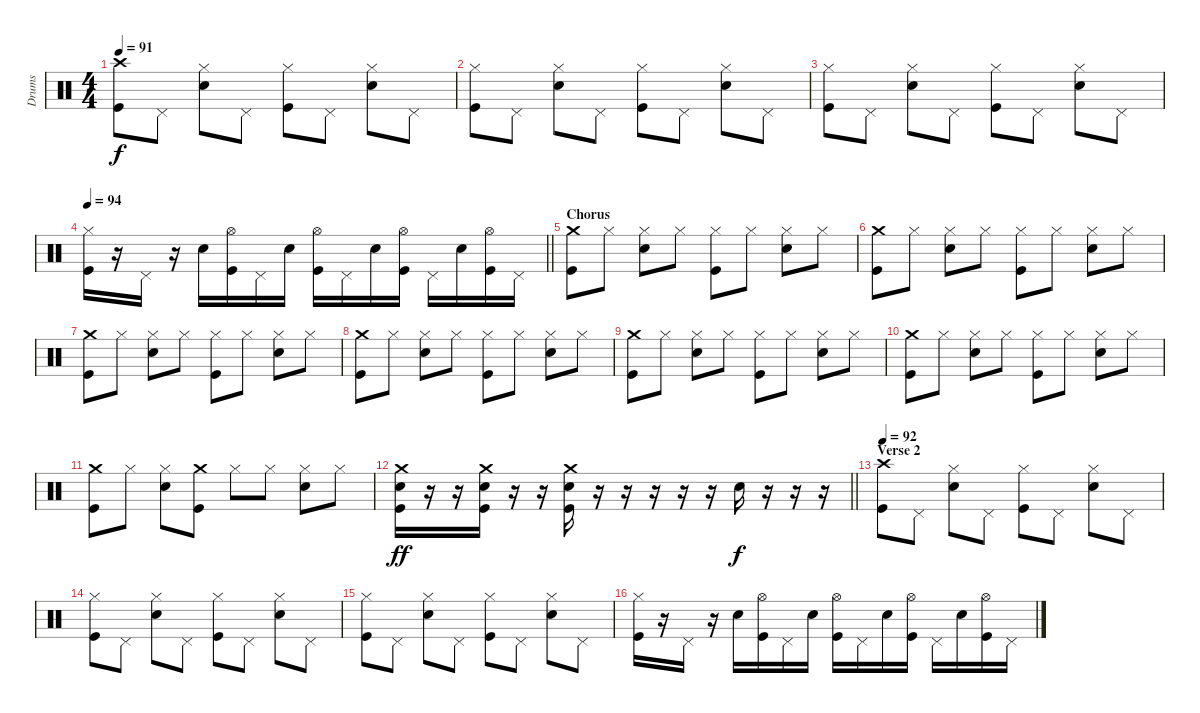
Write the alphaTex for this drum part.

\track ("Drums" "Drums") {instrument percussion}
\staff {score}
\articulation defaults
\ts (4 4)
\tempo 91
\clef neutral
\ks c
("Crash high (hit)" "Kick (hit)").8{dy f} "Pedal Hi-Hat (hit)".8 ("Hi-Hat (closed)" "Snare (hit) 2").8 "Pedal Hi-Hat (hit)".8 ("Hi-Hat (closed)" "Kick (hit)").8 "Pedal Hi-Hat (hit)".8 ("Hi-Hat (closed)" "Snare (hit) 2").8 "Pedal Hi-Hat (hit)".8 |
("Hi-Hat (closed)" "Kick (hit)").8 "Pedal Hi-Hat (hit)".8 ("Hi-Hat (closed)" "Snare (hit) 2").8 "Pedal Hi-Hat (hit)".8 ("Hi-Hat (closed)" "Kick (hit)").8 "Pedal Hi-Hat (hit)".8 ("Hi-Hat (closed)" "Snare (hit) 2").8 "Pedal Hi-Hat (hit)".8 |
("Hi-Hat (closed)" "Kick (hit)").8 "Pedal Hi-Hat (hit)".8 ("Hi-Hat (closed)" "Snare (hit) 2").8 "Pedal Hi-Hat (hit)".8 ("Hi-Hat (closed)" "Kick (hit)").8 "Pedal Hi-Hat (hit)".8 ("Hi-Hat (closed)" "Snare (hit) 2").8 "Pedal Hi-Hat (hit)".8 |
\tempo 94
\barLineRight lightlight
("Hi-Hat (closed)" "Kick (hit)").16 r.16 "Pedal Hi-Hat (hit)".16 r.16 "Snare (hit) 2".16 ("Hi-Hat (open)" "Kick (hit)").16 "Pedal Hi-Hat (hit)".16 "Snare (hit) 2".16 ("Hi-Hat (open)" "Kick (hit)").16 "Pedal Hi-Hat (hit)".16 "Snare (hit) 2".16 ("Hi-Hat (open)" "Kick (hit)").16 "Pedal Hi-Hat (hit)".16 "Snare (hit) 2".16 ("Hi-Hat (open)" "Kick (hit)").16 "Pedal Hi-Hat (hit)".16 |
\section ("" "Chorus")
("Crash medium (hit)" "Kick (hit)").8 "Hi-Hat (closed)".8 ("Hi-Hat (closed)" "Snare (hit) 2").8 "Hi-Hat (closed)".8 ("Hi-Hat (closed)" "Kick (hit)").8 "Hi-Hat (closed)".8 ("Hi-Hat (closed)" "Snare (hit) 2").8 "Hi-Hat (closed)".8 |
("Crash medium (hit)" "Kick (hit)").8 "Hi-Hat (closed)".8 ("Hi-Hat (closed)" "Snare (hit) 2").8 "Hi-Hat (closed)".8 ("Hi-Hat (closed)" "Kick (hit)").8 "Hi-Hat (closed)".8 ("Hi-Hat (closed)" "Snare (hit) 2").8 "Hi-Hat (closed)".8 |
("Crash medium (hit)" "Kick (hit)").8 "Hi-Hat (closed)".8 ("Hi-Hat (closed)" "Snare (hit) 2").8 "Hi-Hat (closed)".8 ("Hi-Hat (closed)" "Kick (hit)").8 "Hi-Hat (closed)".8 ("Hi-Hat (closed)" "Snare (hit) 2").8 "Hi-Hat (closed)".8 |
("Crash medium (hit)" "Kick (hit)").8 "Hi-Hat (closed)".8 ("Hi-Hat (closed)" "Snare (hit) 2").8 "Hi-Hat (closed)".8 ("Hi-Hat (closed)" "Kick (hit)").8 "Hi-Hat (closed)".8 ("Hi-Hat (closed)" "Snare (hit) 2").8 "Hi-Hat (closed)".8 |
("Crash medium (hit)" "Kick (hit)").8 "Hi-Hat (closed)".8 ("Hi-Hat (closed)" "Snare (hit) 2").8 "Hi-Hat (closed)".8 ("Hi-Hat (closed)" "Kick (hit)").8 "Hi-Hat (closed)".8 ("Hi-Hat (closed)" "Snare (hit) 2").8 "Hi-Hat (closed)".8 |
("Crash medium (hit)" "Kick (hit)").8 "Hi-Hat (closed)".8 ("Hi-Hat (closed)" "Snare (hit) 2").8 "Hi-Hat (closed)".8 ("Hi-Hat (closed)" "Kick (hit)").8 "Hi-Hat (closed)".8 ("Hi-Hat (closed)" "Snare (hit) 2").8 "Hi-Hat (closed)".8 |
("Crash medium (hit)" "Kick (hit)").8 "Hi-Hat (closed)".8 ("Hi-Hat (closed)" "Snare (hit) 2").8 ("Crash medium (hit)" "Kick (hit)").8 "Hi-Hat (closed)".8 "Hi-Hat (closed)".8 ("Hi-Hat (closed)" "Snare (hit) 2").8 "Hi-Hat (closed)".8 |
\barLineRight lightlight
("Crash medium (hit)" "Snare (hit) 2" "Kick (hit)").16{dy ff} r.16 r.16 ("Crash medium (hit)" "Snare (hit) 2" "Kick (hit)").16 r.16 r.16 ("Crash medium (hit)" "Snare (hit) 2" "Kick (hit)").16 r.16 r.16 r.16 r.16 r.16 "Snare (hit) 2".16{dy f} r.16 r.16 r.16 |
\section ("" "Verse 2")
\tempo 92
("Crash high (hit)" "Kick (hit)").8 "Pedal Hi-Hat (hit)".8 ("Hi-Hat (closed)" "Snare (hit) 2").8 "Pedal Hi-Hat (hit)".8 ("Hi-Hat (closed)" "Kick (hit)").8 "Pedal Hi-Hat (hit)".8 ("Hi-Hat (closed)" "Snare (hit) 2").8 "Pedal Hi-Hat (hit)".8 |
("Hi-Hat (closed)" "Kick (hit)").8 "Pedal Hi-Hat (hit)".8 ("Hi-Hat (closed)" "Snare (hit) 2").8 "Pedal Hi-Hat (hit)".8 ("Hi-Hat (closed)" "Kick (hit)").8 "Pedal Hi-Hat (hit)".8 ("Hi-Hat (closed)" "Snare (hit) 2").8 "Pedal Hi-Hat (hit)".8 |
("Hi-Hat (closed)" "Kick (hit)").8 "Pedal Hi-Hat (hit)".8 ("Hi-Hat (closed)" "Snare (hit) 2").8 "Pedal Hi-Hat (hit)".8 ("Hi-Hat (closed)" "Kick (hit)").8 "Pedal Hi-Hat (hit)".8 ("Hi-Hat (closed)" "Snare (hit) 2").8 "Pedal Hi-Hat (hit)".8 |
("Hi-Hat (closed)" "Kick (hit)").16 r.16 "Pedal Hi-Hat (hit)".16 r.16 "Snare (hit) 2".16 ("Hi-Hat (open)" "Kick (hit)").16 "Pedal Hi-Hat (hit)".16 "Snare (hit) 2".16 ("Hi-Hat (open)" "Kick (hit)").16 "Pedal Hi-Hat (hit)".16 "Snare (hit) 2".16 ("Hi-Hat (open)" "Kick (hit)").16 "Pedal Hi-Hat (hit)".16 "Snare (hit) 2".16 ("Hi-Hat (open)" "Kick (hit)").16 "Pedal Hi-Hat (hit)".16
